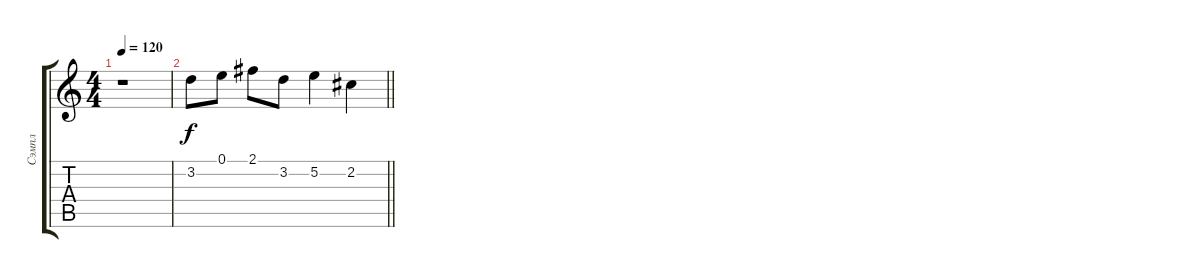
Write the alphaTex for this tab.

\track ("Сэмпл" "Сэмпл") {instrument electricguitarclean}
\staff {score tabs}
\tuning (E4 B3 G3 D3 A2 E2) {hide}
\ts (4 4)
\tempo 120
\clef g2
\ks c
r.1{dy f} |
\barLineRight lightlight
3.2.8 0.1.8 2.1.8 3.2.8 5.2.4 2.2.4
